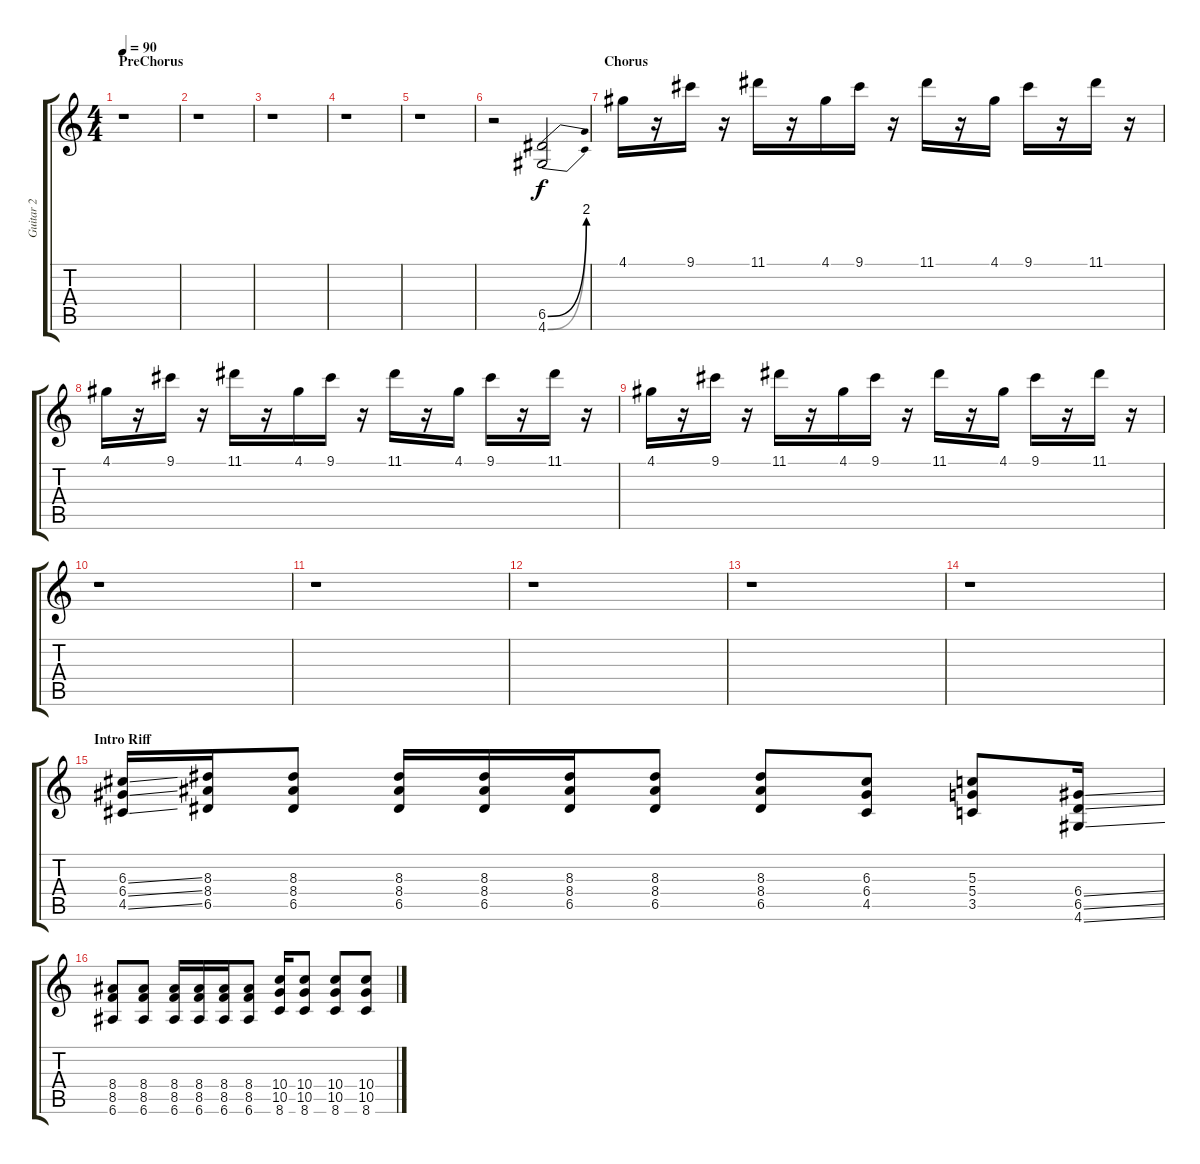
\track ("Guitar 2" "Guitar 2") {instrument overdrivenguitar}
\staff {score tabs}
\tuning (E4 B3 G3 D3 A2 E2) {hide}
\ts (4 4)
\section ("" "PreChorus")
\tempo 90
\clef g2
\ks c
r.1{dy f} |
r.1 |
r.1 |
r.1 |
r.1 |
r.2 (6.5{be (bend 0 0 60 8)} 4.6{be (bend 0 0 60 8)}).2 |
\section ("" "Chorus")
4.1.16 r.16 9.1.16 r.16 11.1.16 r.16 4.1.16 9.1.16 r.16 11.1.16 r.16 4.1.16 9.1.16 r.16 11.1.16 r.16 |
4.1.16 r.16 9.1.16 r.16 11.1.16 r.16 4.1.16 9.1.16 r.16 11.1.16 r.16 4.1.16 9.1.16 r.16 11.1.16 r.16 |
4.1.16 r.16 9.1.16 r.16 11.1.16 r.16 4.1.16 9.1.16 r.16 11.1.16 r.16 4.1.16 9.1.16 r.16 11.1.16 r.16 |
r.1 |
r.1 |
r.1 |
r.1 |
r.1 |
\section ("" "Intro Riff")
(6.3{ss} 6.4{ss} 4.5{ss}).16 (8.3 8.4 6.5).16 (8.3 8.4 6.5).8 (8.3 8.4 6.5).16 (8.3 8.4 6.5).16 (8.3 8.4 6.5).16 (8.3 8.4 6.5).8 (8.3 8.4 6.5).8 (6.3 6.4 4.5).8 (5.3 5.4 3.5).8 (6.4{ss} 6.5{ss} 4.6{ss}).16 |
(8.4 8.5 6.6).8 (8.4 8.5 6.6).8 (8.4 8.5 6.6).16 (8.4 8.5 6.6).16 (8.4 8.5 6.6).16 (8.4 8.5 6.6).8 (10.4 10.5 8.6).16 (10.4 10.5 8.6).8 (10.4 10.5 8.6).8 (10.4 10.5 8.6).8
